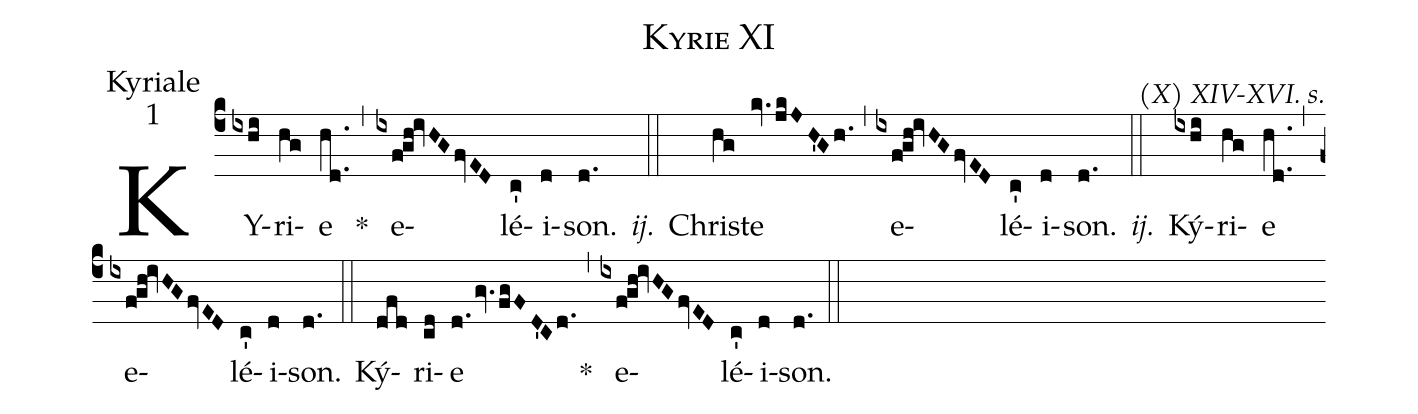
name:Kyrie XI;
office-part:Kyriale;
mode:1;
commentary:(X) XIV-XVI. s.;
%%
(c4) KY(ixhi)ri(hg)e(hd..) *(,) e(ixfgh!ivHGfvED)lé(c')i(d)son.(d.) <i>ij.</i>(::)
Chri(hg)ste(kv.jkJH'Gh.) (,) e(ixfgh!ivHGfvED)lé(c')i(d)son.(d.) <i>ij.</i>(::)
Ký(ixhi)ri(hg)e(hd..) (,) e(ixfgh!ivHGfvED)lé(c')i(d)son.(d.) (::)
Ký(dfd)ri(cd)e(d.gv.fgFD'Cd.) ~~~~~*(,) e(ixfgh!ivHGfvED)lé(c')i(d)son.(d.) (::)
